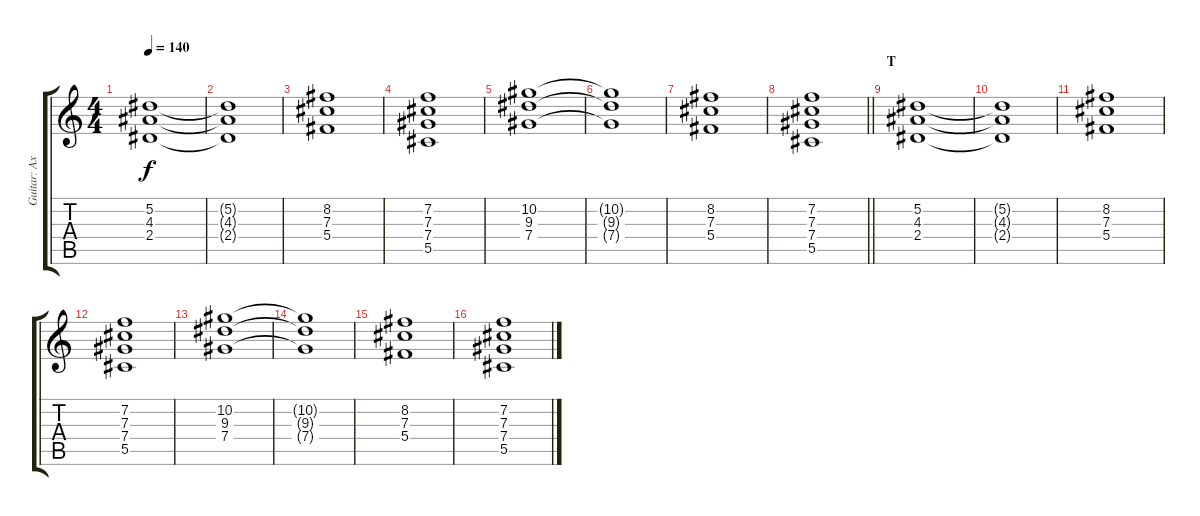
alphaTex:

\track ("Guitar: Axel" "Guitar: Ax") {instrument distortionguitar}
\staff {score tabs}
\tuning (Eb4 Bb3 Gb3 Db3 Ab2 Eb2) {hide}
\ts (4 4)
\tempo 140
\clef g2
\ks c
(5.2 4.3 2.4).1{dy f} |
(5.2{t} 4.3{t} 2.4{t}).1 |
(8.2 7.3 5.4).1 |
(7.2 7.3 7.4 5.5).1 |
(10.2 9.3 7.4).1 |
(10.2{t} 9.3{t} 7.4{t}).1 |
(8.2 7.3 5.4).1 |
\barLineRight lightlight
(7.2 7.3 7.4 5.5).1 |
\section ("" "T")
(5.2 4.3 2.4).1 |
(5.2{t} 4.3{t} 2.4{t}).1 |
(8.2 7.3 5.4).1 |
(7.2 7.3 7.4 5.5).1 |
(10.2 9.3 7.4).1 |
(10.2{t} 9.3{t} 7.4{t}).1 |
(8.2 7.3 5.4).1 |
(7.2 7.3 7.4 5.5).1
